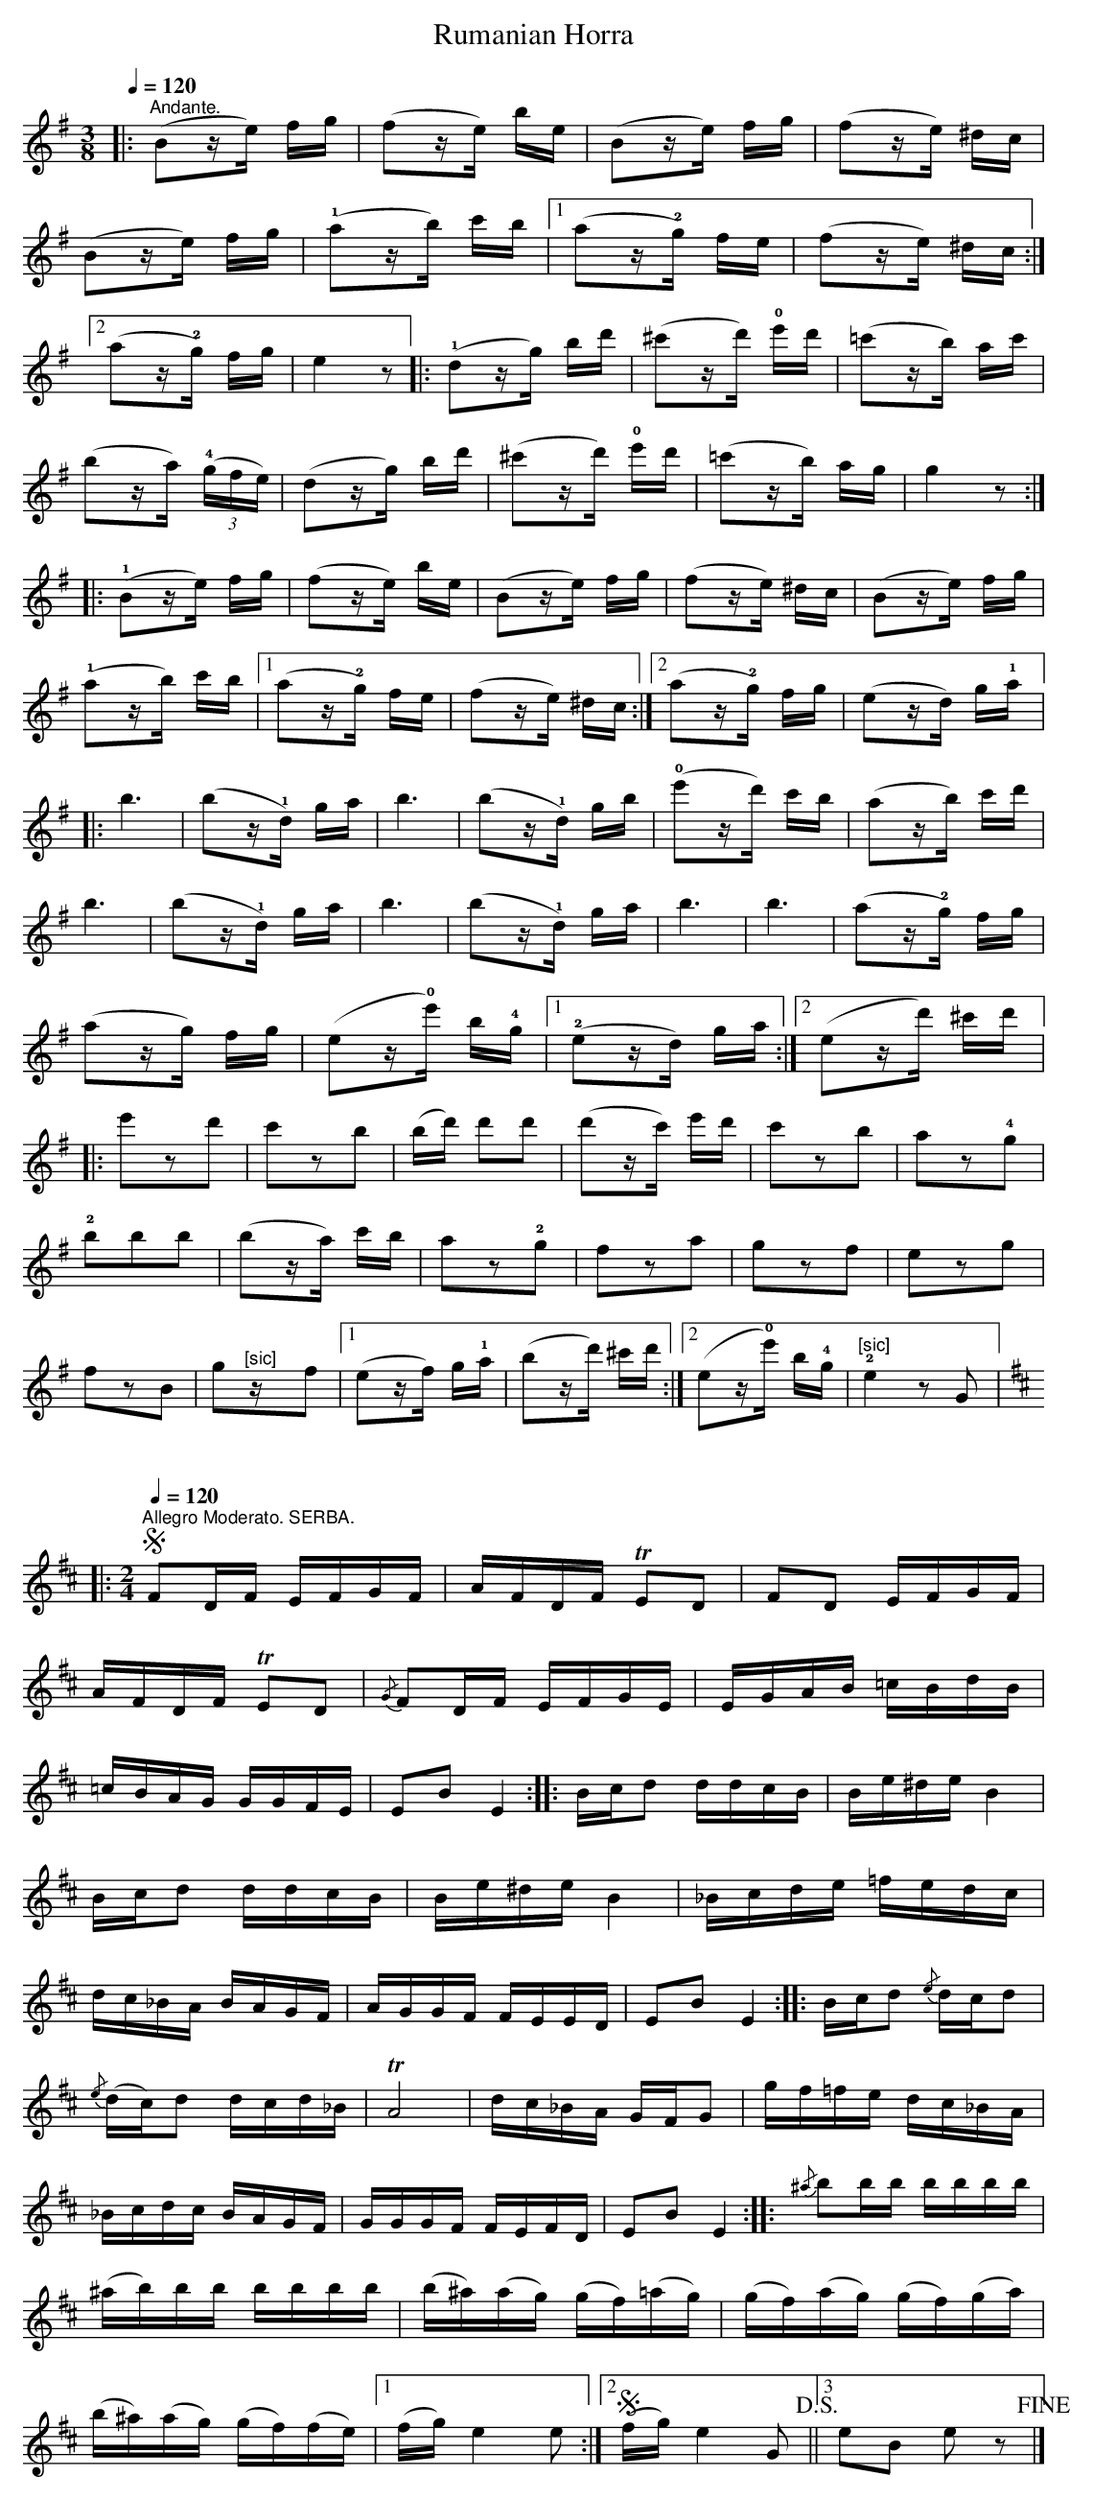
X:1
T:Rumanian Horra
L:1/16
Q:1/4=120
M:3/8
K:Emin
V:1 treble
V:1
|:"^Andante." (B2ze) fg | (f2ze) be | (B2ze) fg | (f2ze) ^dc |$ (B2ze) fg | (!1!a2zb) c'b |1 %6
 (a2z!2!g) fe | (f2ze) ^dc :|2$ (a2z!2!g) fg | e4 z2 |: (!1!d2zg) bd' | (^c'2zd') !0!e'd' | %12
 (=c'2zb) ac' |$ (b2za) (3(!4!gfe) | (d2zg) bd' | (^c'2zd') !0!e'd' | (=c'2zb) ag | g4 z2 ::$ %18
 (!1!B2ze) fg | (f2ze) be | (B2ze) fg | (f2ze) ^dc | (B2ze) fg |$ (!1!a2zb) c'b |1 (a2z!2!g) fe | %25
 (f2ze) ^dc :|2 (a2z!2!g) fg | (e2zd) g!1!a |:$ b6 | (b2z!1!d) ga | b6 | (b2z!1!d) gb | %32
 (!0!e'2zd') c'b | (a2zb) c'd' |$ b6 | (b2z!1!d) ga | b6 | (b2z!1!d) ga | b6 | b6 | (a2z!2!g) fg |$ %41
 (a2zg) fg | (e2z!0!e') b!4!g |1 (!2!e2zd) ga :|2 (e2zd') ^c'd' |:$ e'2z2d'2 | c'2z2b2 | %47
 (bd') d'2d'2 | (d'2zc') e'd' | c'2z2b2 | a2z2!4!g2 |$ !2!b2b2b2 | (b2za) c'b | a2z2!2!g2 | %54
 f2z2a2 | g2z2f2 | e2z2g2 |$ f2z2B2 | g2"^[sic]"zxf2 |1 (e2zf) g!1!a | (b2zd') ^c'd' :|2 %61
 (e2z!0!e') b!4!g |"^[sic]" !2!e4 z2 G2 |:$ %63
[K:D][M:2/4]S[Q:1/4=120]"^Allegro Moderato. SERBA." F2DF EFGF | AFDF TE2D2 | F2D2 EFGF |$ %66
 AFDF TE2D2 |{/G} F2DF EFGE | EGAB =cBdB |$ =cBAG GGFE | E2B2 E4 :: Bcd2 ddcB | Be^de B4 |$ %73
 Bcd2 ddcB | Be^de B4 | _Bcde =fedc |$ dc_BA BAGF | AGGF FEED | E2B2 E4 :: Bcd2{/e} dcd2 |$ %80
{/e} (dc)d2 dcd_B | TA8 | dc_BA GFG2 | gf=fe dc_BA |$ _Bcdc BAGF | GGGF FEFD | E2B2 E4 :: %87
{/^a} b2bb bbbb |$ (^ab)bb bbbb | (b^a)(ag) (gf)(=ag) | (gf)(ag) (gf)(ga) |$ (b^a)(ag) (gf)(fe) |1 %92
 (fg) e4 e2 :|2S (fg) e4 G2!D.S.! ||3 e2B2 e2 z2!fine! |] %95
